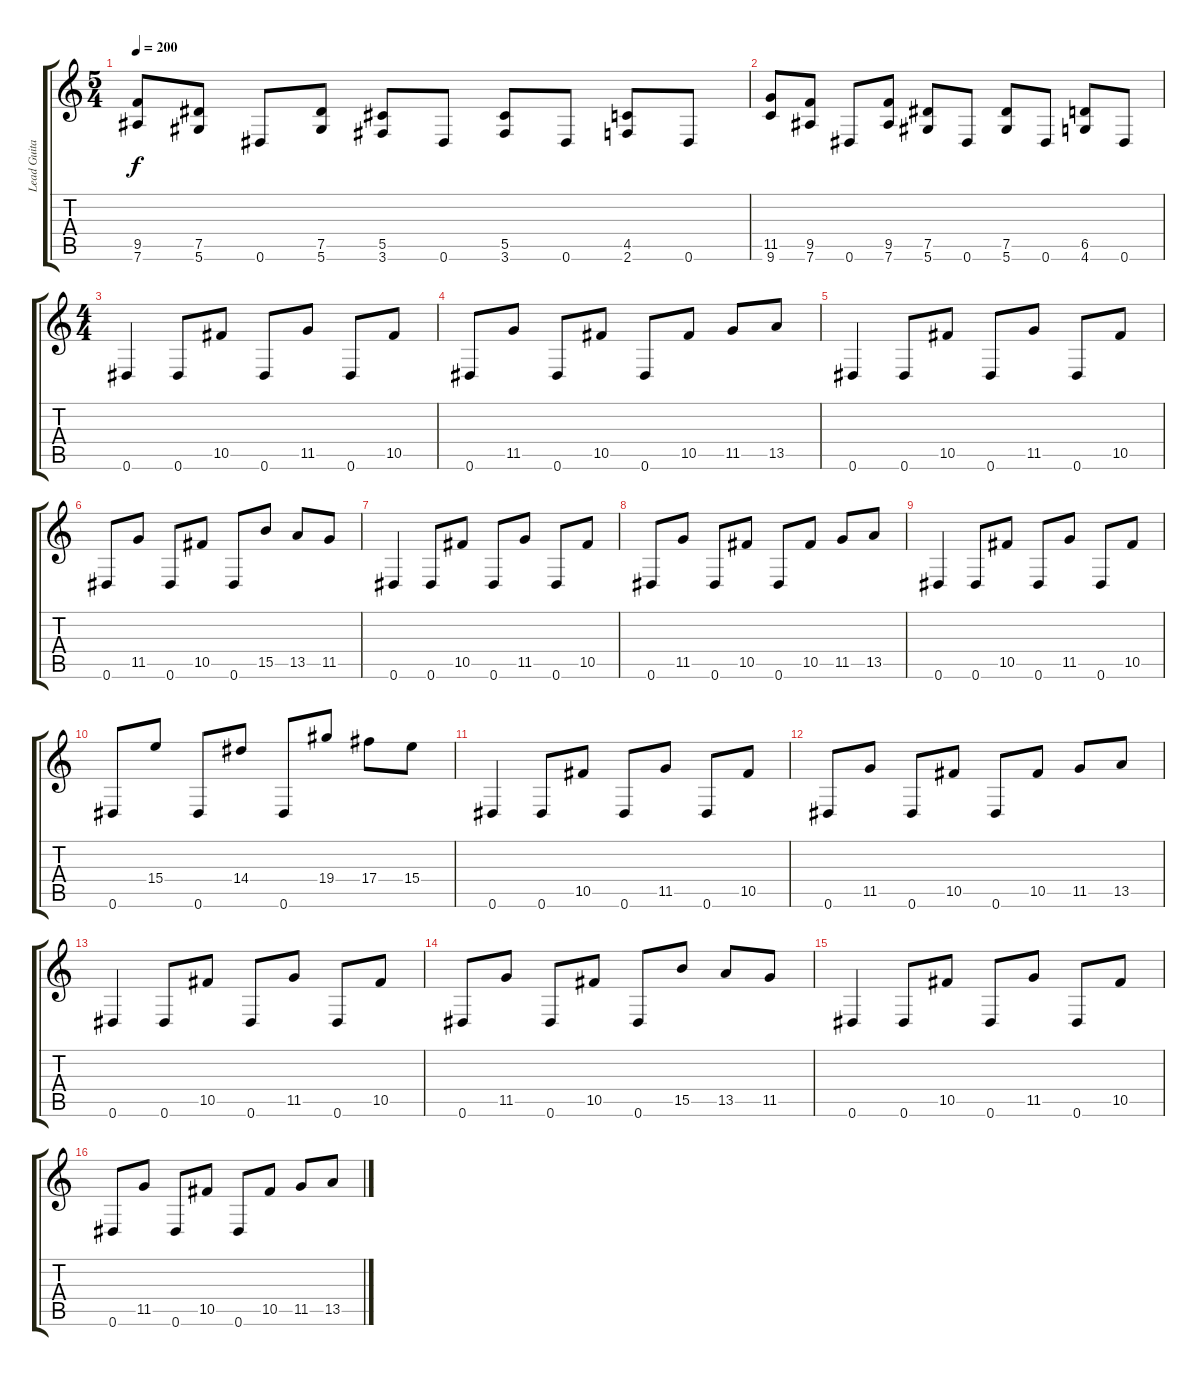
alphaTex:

\track ("Lead Guitar" "Lead Guita") {instrument overdrivenguitar}
\staff {score tabs}
\tuning (Eb4 Bb3 Gb3 Db3 Ab2 Eb2) {hide}
\ts (5 4)
\tempo 200
\clef g2
\ks c
(9.5 7.6).8{dy f} (7.5 5.6).8 0.6.8 (7.5 5.6).8 (5.5 3.6).8 0.6.8 (5.5 3.6).8 0.6.8 (4.5 2.6).8 0.6.8 |
(11.5 9.6).8 (9.5 7.6).8 0.6.8 (9.5 7.6).8 (7.5 5.6).8 0.6.8 (7.5 5.6).8 0.6.8 (6.5 4.6).8 0.6.8 |
\ts (4 4)
0.6.4 0.6.8 10.5.8 0.6.8 11.5.8 0.6.8 10.5.8 |
0.6.8 11.5.8 0.6.8 10.5.8 0.6.8 10.5.8 11.5.8 13.5.8 |
0.6.4 0.6.8 10.5.8 0.6.8 11.5.8 0.6.8 10.5.8 |
0.6.8 11.5.8 0.6.8 10.5.8 0.6.8 15.5.8 13.5.8 11.5.8 |
0.6.4 0.6.8 10.5.8 0.6.8 11.5.8 0.6.8 10.5.8 |
0.6.8 11.5.8 0.6.8 10.5.8 0.6.8 10.5.8 11.5.8 13.5.8 |
0.6.4 0.6.8 10.5.8 0.6.8 11.5.8 0.6.8 10.5.8 |
0.6.8 15.4.8 0.6.8 14.4.8 0.6.8 19.4.8 17.4.8 15.4.8 |
0.6.4 0.6.8 10.5.8 0.6.8 11.5.8 0.6.8 10.5.8 |
0.6.8 11.5.8 0.6.8 10.5.8 0.6.8 10.5.8 11.5.8 13.5.8 |
0.6.4 0.6.8 10.5.8 0.6.8 11.5.8 0.6.8 10.5.8 |
0.6.8 11.5.8 0.6.8 10.5.8 0.6.8 15.5.8 13.5.8 11.5.8 |
0.6.4 0.6.8 10.5.8 0.6.8 11.5.8 0.6.8 10.5.8 |
0.6.8 11.5.8 0.6.8 10.5.8 0.6.8 10.5.8 11.5.8 13.5.8
